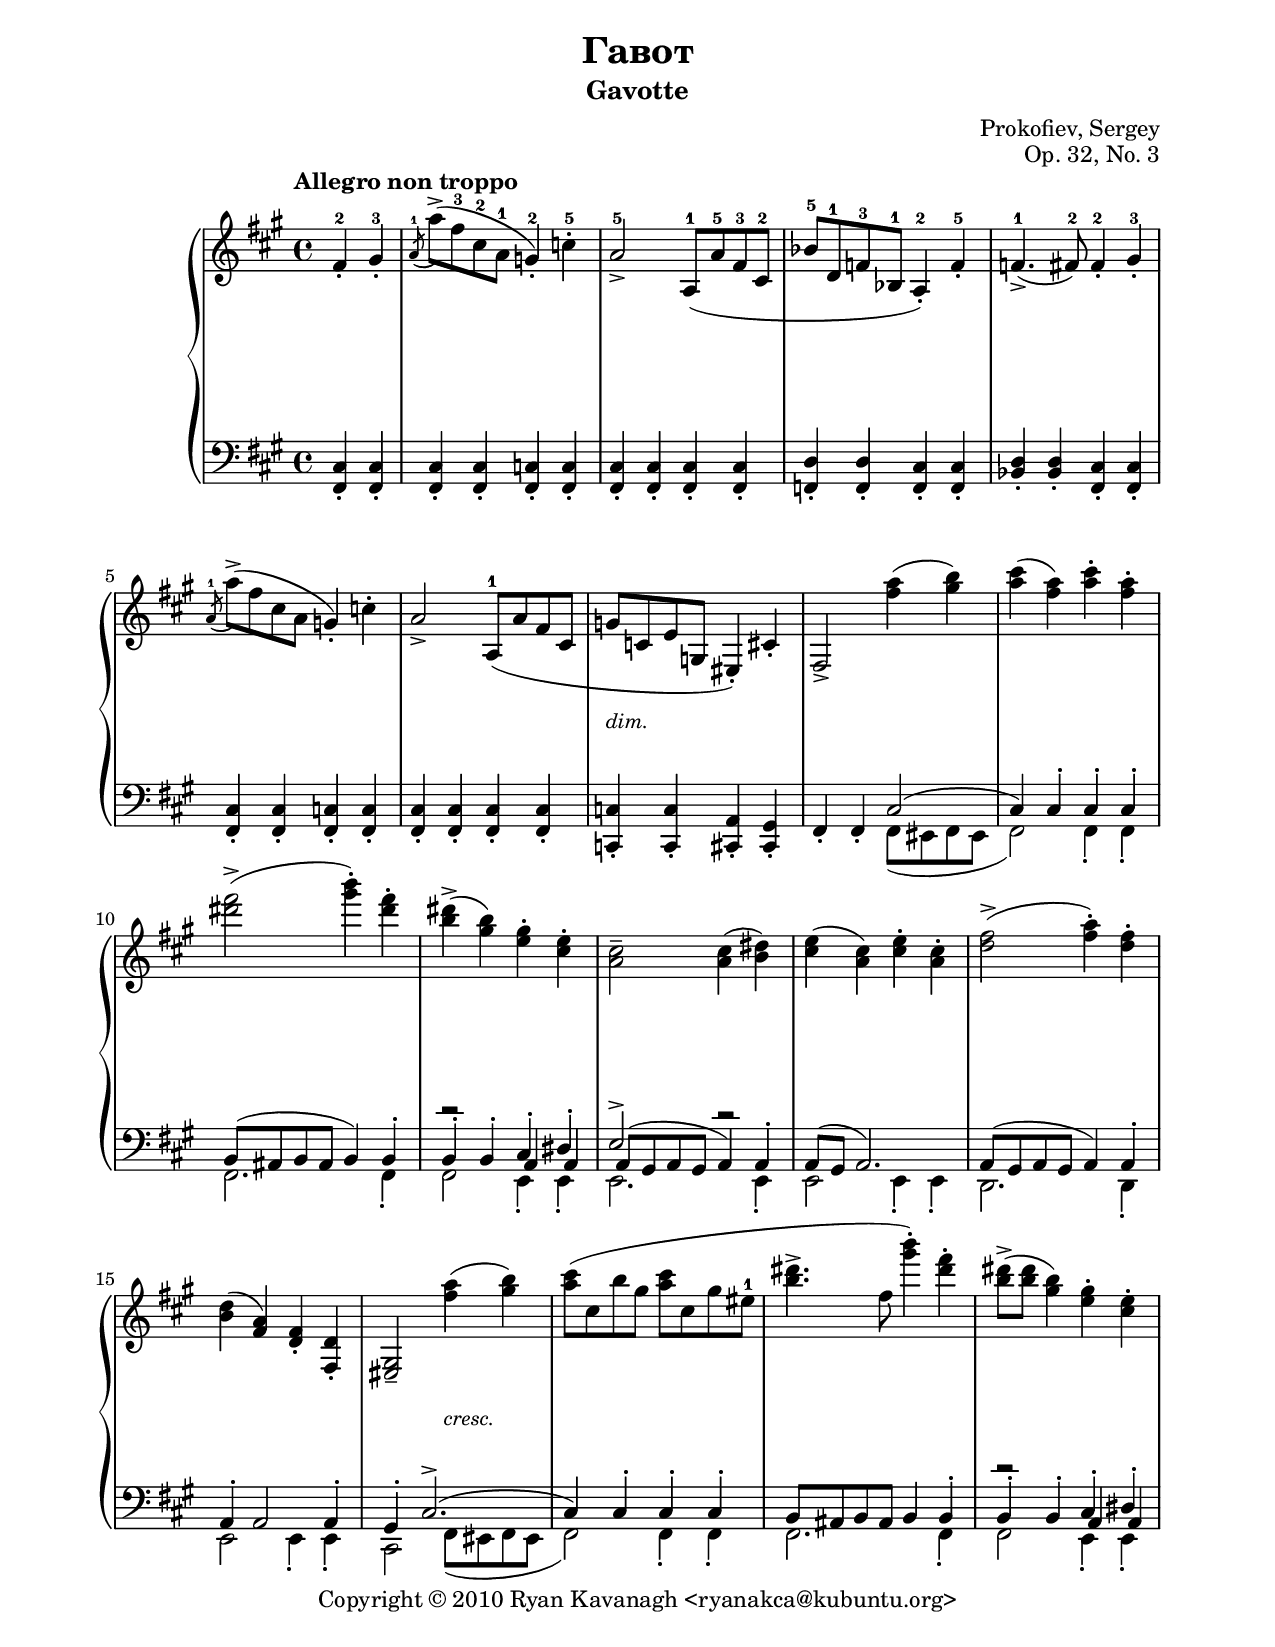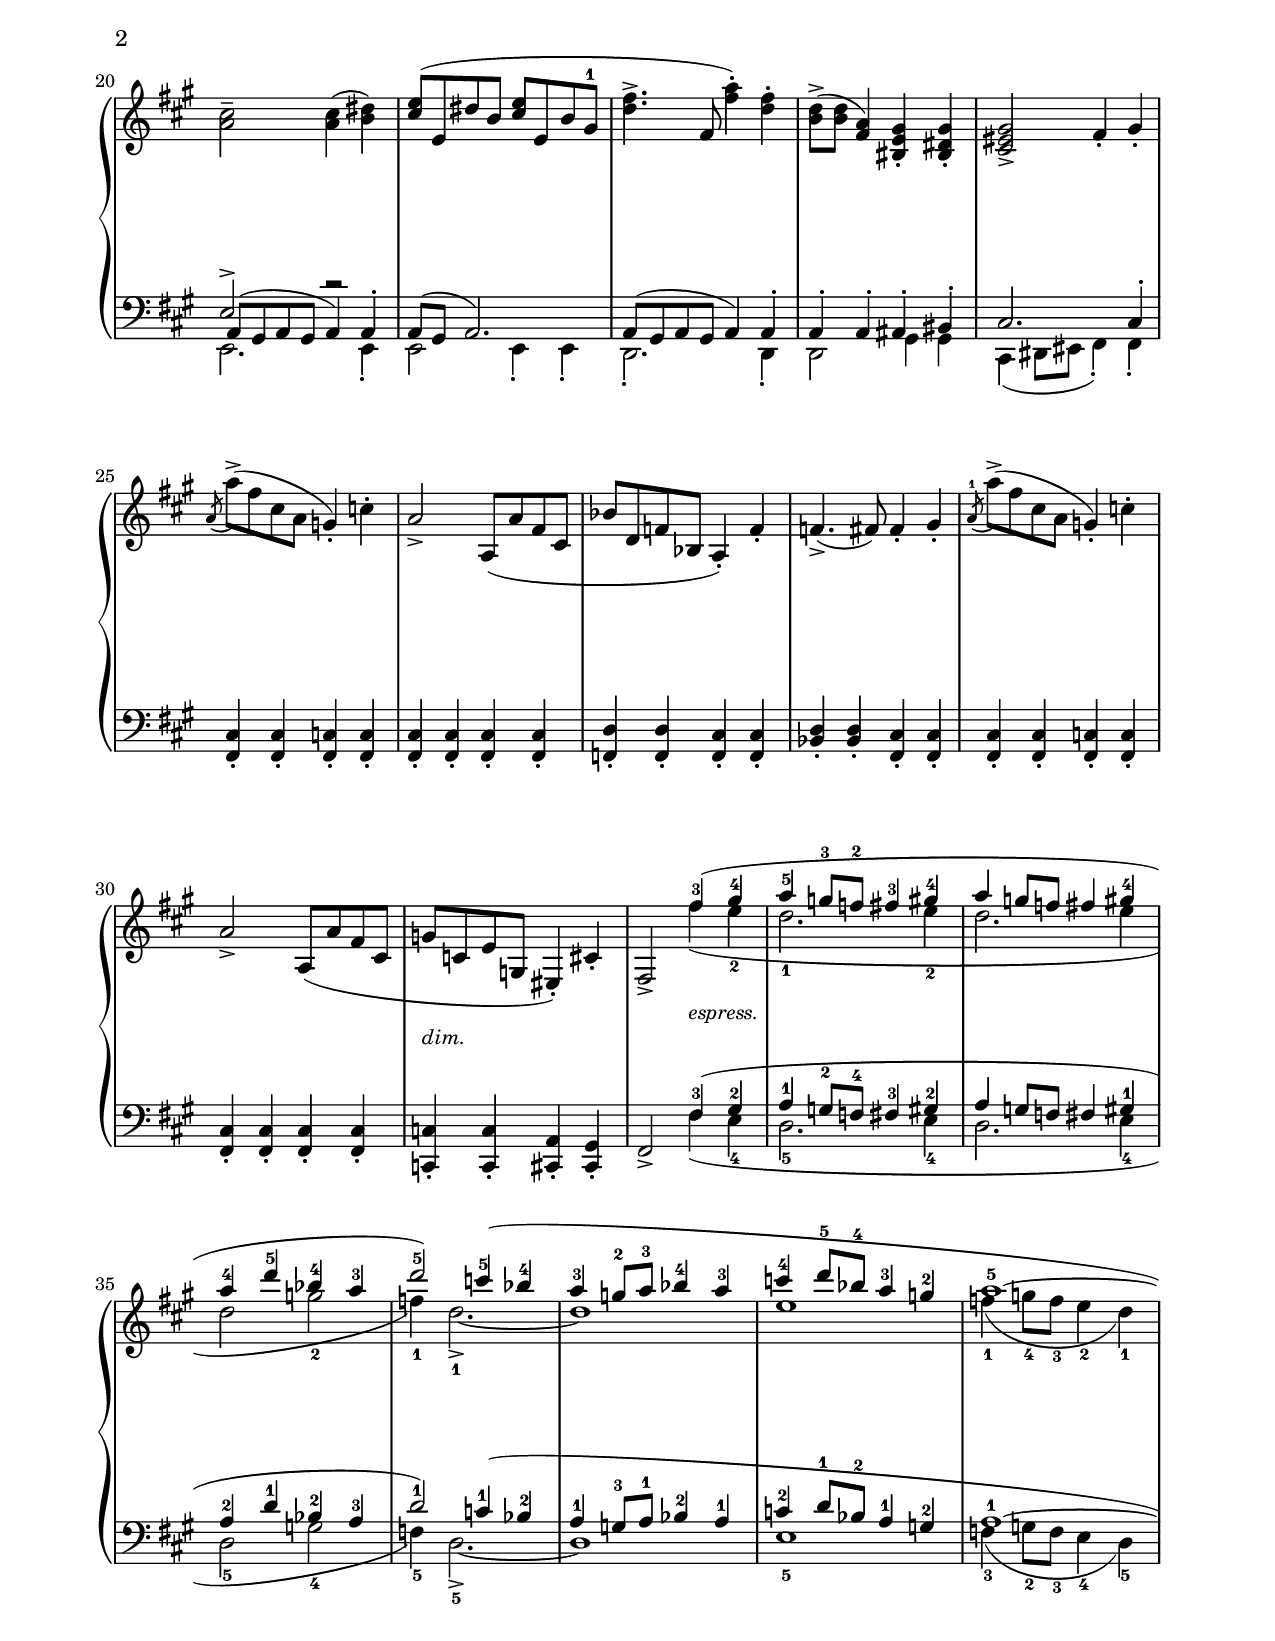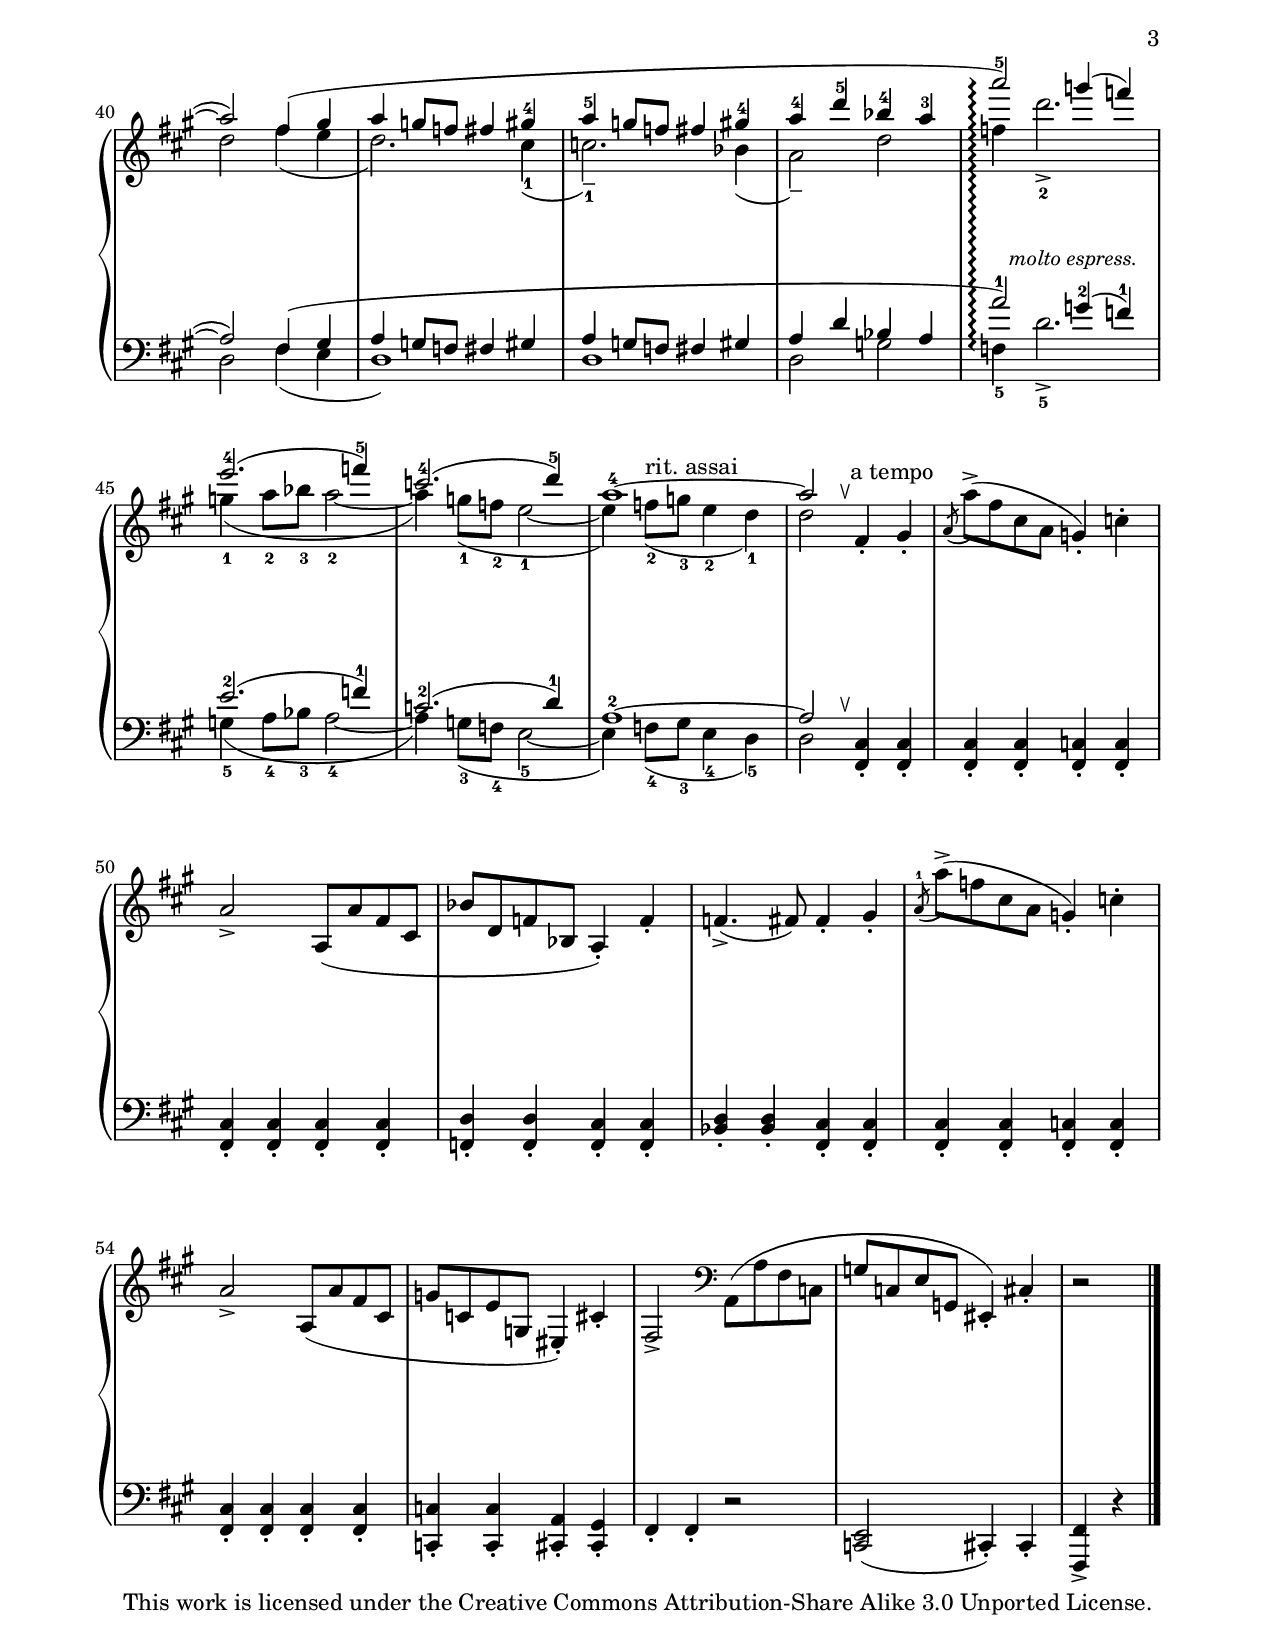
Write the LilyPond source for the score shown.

\version "2.12.2"
#(set-default-paper-size "letter")
\paper {
   #(define dump-extents #t)
   %between-system-padding = #0.1
  %between-system-space = #0.1
  ragged-last-bottom = ##f
  ragged-bottom = ##f


   line-width = 180\mm
  force-assignment = #""
  line-width = #(- line-width (* mm  3.000000))
  %between-system-padding = 0\mm
  %between-system-space = 0\mm

}

\header {
  title = "Гавот"
  subtitle = "Gavotte"
  composer = "Prokofiev, Sergey"
  opus = "Op. 32, No. 3"
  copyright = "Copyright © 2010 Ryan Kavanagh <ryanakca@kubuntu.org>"
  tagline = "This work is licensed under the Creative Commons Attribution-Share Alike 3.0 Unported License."
}

global = {
  \tempo "Allegro non troppo"
  \key fis \minor
  \time 4/4
\set PianoStaff.connectArpeggios = ##t
}

right = \relative c'' {
  \global
  \set PianoStaff.connectArpeggios = ##t
  % En avant la musique !
  \partial 2
  fis,4-.-2 gis-.-3 |
  \acciaccatura a8-1 a'8->( fis-3 cis-2 a-1 g4-.-2)  c-.-5 |
  a2->-5 a,8-1( a'-5 fis-3 cis-2 |
  bes'-5 d,-1 f-3 bes,-1 a4-.-2) f'-.-5 |
  f4.->-1( fis8-2) fis4-.-2 gis4-.-3 |
  \acciaccatura a8-1 a'8->(fis cis a g4-.)  c-. |
  a2-> a,8-1( a' fis cis |
  g' c, e g, eis4-.) cis'-. |
  fis,2-> <fis'' a>4(<gis b>) |
  <a cis>( <fis a>) <a cis>-. <fis a>-. |
  <dis' fis>2->( <gis b>4-.) <dis fis>-. |
  <b dis>->( <gis b>) <e gis>-. <cis e>-. |
  <a cis>2-- <a cis>4( <b dis>) |
  <e cis>( <a, cis>) <e' cis>-. <a, cis>-. |
  <d fis>2->( <fis a>4-.) <d fis>-. |
  <b d>( <fis a>) <d fis>-. <d fis,>-. |
  <eis, gis>2-- <fis'' a>4( <gis b>) |
  <a cis>8( cis, b' gis <a cis> cis, gis' eis-1 |
  <b' dis>4.-> fis8 <gis' b>4-.) <dis fis>-. |
  <b dis>8->(<b dis> <gis b>4) <e gis>-. <cis e>-. |
  <a cis>2-- <a cis>4( <b dis>) |
  <cis e>8( e, dis' b <cis e> e, b' gis-1 |
  <fis' d>4.-> fis,8 <fis' a>4-.) <d fis>4-. |
  <b d>8->(<b d> <fis a>4) <bis, e gis>4-. <bis dis gis>-. |
  <cis eis gis>2-> fis4-. gis-. |
  \acciaccatura a8 a'8->( fis cis a g4-.)  c-. |
  a2-> a,8( a' fis cis |
  bes' d, f bes, a4-.) f'-. |
  f4.->( fis8) fis4-. gis4-. |
  \acciaccatura a8-1 a'8->( fis cis a g4-.)  c-. |
  a2-> a,8( a' fis cis |
  g' c, e g, eis4-.) cis'-. |
  fis,2-> << {
      fis''4-3( gis-4 |
      a-5 g8-3 f-2 fis4-3 gis-4 |
      a g8 f fis4 gis-4 |
      a-4 d-5 bes-4 a-3 |
      d2-5) c4-5( bes-4 |
      a-3 g8-2 a-3 bes4-4 a-3 |
      c-4 d8-5 bes-4 a4-3 g-2 |
      a1-5 ~ |
      a2)
    } \\ {
      fis4( e-2 |
      d2.-1 e4-2 
      d2. e4 |
      d2 g-2 |
      f4-1) d2.->-1 ~ |
      d1 |
      e |
      f4-1( g8-4 f-3 e4-2 d-1) |
      d2
  } >> << {
      fis4( gis |
      a g8 f fis4 gis-4 |
      a-5 g8 f fis4 gis-4 |
      a-4 d-5 bes-4 a-3 |
      \arpeggioArrowUp
      a'2-5 \arpeggio ) g4( f) |
      e2.-4( f4-5) |
      c2.-4( d4-5)
      a1-4 ~ |
      a2
    } \\ {
      fis4( e |
      d2.) cis4-1( |
      c2.---1) bes4-( |
      a2--) d |
      f4\arpeggio d'2.->-2 |
      g,4-1( a8-2 bes-3 a2-2 ~ |
      a4) g8-1( f-2 e2-1 ~ |
      e4) f8-2^\markup{"rit. assai"}( g-3 e4-2 d-1) |
      d2
  } >>  fis,4-.-\tweak #'X-offset #-1 ^\markup{\teeny \musicglyph #"scripts.upbow" }
  -\tweak #'X-offset #-0.5 -\tweak #'Y-offset #4.5 ^\markup{"a tempo"}  gis-. |
  \acciaccatura a8 a'8->( fis cis a g4-.)  c-. |
  a2-> a,8( a' fis cis |
  bes' d, f bes, a4-.) f'-. |
  f4.->( fis8) fis4-.\! gis4-. |
  \acciaccatura a8-1 a'8->(f cis a g4-.)  c-. |
  a2-> a,8( a' fis cis |
  g' c, e g, eis4-.) cis'4-. |
  fis,2-> \clef bass a,8( a' fis c |
  g' c, e g, eis4-.) cis'-. |
  r2 \bar "|."
}

left = \relative c' {
  \clef bass
  \global

  % En avant la musique !
  \partial 2
  <fis,, cis'>4-. <fis cis'>4-. |
  <fis cis'>-. <fis cis'>-. <fis c'>-. <fis c'>-. |
  <fis cis'>-. <fis cis'>-. <fis cis'>-. <fis cis'>-. |
  <f d'>-. <f d'>-. <f cis'>-. <f cis'>-. |
  <bes d>-. <bes d>-. <fis cis'>-. <fis cis'>-. |
  <fis cis'>-. <fis cis'>-. <fis c'>-. <fis c'>-. |
  <fis cis'>-. <fis cis'>-. <fis cis'>-. <fis cis'>-. |
  <c c'>4-. <c c'>-.  <cis a'>-. <cis gis'>-. |
  fis-. fis-. << { cis'2( | cis4) cis-. cis-. cis-. } \\ {fis,8( eis fis eis | fis2) fis4-. fis-.} >> |
  << { b8( ais b ais b4) b-. } \\ { fis2. fis4-.} >> |
  << { r2 cis'4-. dis-. } \\ { fis,2 e4-. e-. } \\ { b'4-. b-. a a } >> |
  << { e'2-> r2 } \\ { e,2. e4-. } \\ { a8( gis a gis a4) a-. } >> |
  << { a8( gis a2.) } \\ { e2 e4-. e-.} >> |
  << { a8( gis a gis a4) a-. } \\ { d,2. d4-. } >>  |
  << { a'4-. a2 a4-. } \\ { e2 e4-. e4-. } >> |
  << { gis4-. cis2.->( | cis4) cis-. cis-. cis-. } \\ { cis,2 fis8( eis fis eis | fis2) fis4-. fis-.} >> |
  << { b8 ais b ais b4 b-. } \\ {fis2. fis4-.} >> |
  << { r2 cis'4-. dis-. } \\ { fis,2 e4-. e-. } \\ { b'4-. b-. a a } >>  |
  << { e'2-> r2 } \\ { e,2. e4-. } \\ { a8( gis a gis a4) a-. } >> |
  << { a8( gis a2.) } \\ { e2 e4-. e-.} >> |
  << { a8( gis a gis a4) a-. } \\ { d,2.-. d4-. } >> |
  << { a'4-. a-. ais-. bis-. } \\ { d,2 gis4 gis } >> |
  << { cis2. cis4-.} \\ {cis,4( dis8 eis fis4-.) fis-. } >> |
  <fis cis'>-. <fis cis'>-. <fis c'>-. <fis c'>-. |
  <fis cis'>-. <fis cis'>-. <fis cis'>-. <fis cis'>-. |
  <f d'>-. <f d'>-. <f cis'>-. <f cis'>-. |
  <bes d>-. <bes d>-. <fis cis'>-. <fis cis'>-. |
  <fis cis'>-. <fis cis'>-. <fis c'>-. <fis c'>-. |
  <fis cis'>-. <fis cis'>-. <fis cis'>-. <fis cis'>-. |
  <c c'>4-. <c c'>-.  <cis a'>-. <cis gis'>-. |
  fis2-> << {
      fis'4-3( gis-2 |
      a-1 g8-2 f-4 fis4-3 gis-2 |
      a g8 f fis4 gis-1 |
      a-2 d-1 bes-2 a-3 |
      d2-1) c4-1( bes-2 |
      a-1 g8-3 a-1 bes4-2 a-1 |
      c-2 d8-1 bes-2 a4-1 g-2 |
      a1-1 ~ |
      a2)
    } \\ {
      fis4( e-4 |
      d2.-5 e4-4 |
      d2. e4-4 |
      d2-5 g-4 |
      f4-5) d2.->-5 ~ |
      d1 |
      e-5 |
      f4-3( g8-2 f-3 e4-4 d-5) |
      d2
  } >>
  << { fis4( gis |
      a g8 f fis4 gis |
      a g8 f fis4 gis |
      a d bes a |\arpeggioArrowDown
      a'2-1\arpeggio ) g4-2( f-1) |
      e2.-2( f4-1) |
      c2.-2( d4-1) |
      a1-2 ~ |
      a2
    } \\ {
      fis4( e |
      d1) |
      d1 |
      d2 g |
      f4-5 \arpeggio d'2.->-5 |
      g,4-5( a8-4 bes-3 a2-4 ~ |
      a4) g8-3( f-4 e2-5~ | % vv: fingering 3 below slur
      e4) f8-4( gis-3 e4-4 d-5) |
      d2
  } >> <fis, cis'>4-.-\tweak #'X-offset #-1 ^\markup{\teeny \musicglyph #"scripts.upbow" } <fis cis'>-. |
  <fis cis'>-. <fis cis'>-. <fis c'>-. <fis c'>-. |
  <fis cis'>-. <fis cis'>-. <fis cis'>-. <fis cis'>-. |
  <f d'>-. <f d'>-. <f cis'>-. <f cis'>-. |
  <bes d>-. <bes d>-. <fis cis'>-. <fis cis'>-. |
  <fis cis'>-. <fis cis'>-. <fis c'>-. <fis c'>-. |
  <fis cis'>-. <fis cis'>-. <fis cis'>-. <fis cis'>-. |
  <c c'>4-. <c c'>-.  <cis a'>-. <cis gis'>-. |
  fis-. fis-. r2 |
  <c e>2( cis4-.) cis4-. |
  \partial 2
  <fis fis,>4-> r4 \bar "|."

}

dynamics = {
  \time 4/4
  \partial 2
  s2\pp|
  s1 | s1 | s1 |
  s4.\< s8 s4\! s4 |
  s1\mf |
  s1 |
  \override TextScript #'Y-extent = #'(1.5 . -1.5)
  s8-\markup{\small\italic "dim."} s8 s8 s8 s4\> s4 |
  s2\! s4\p s4 |
  s1 | s1 |
  s2 s4\< s4\! |
  s1 | s1 | s1 |
  s4\< s2 s4\! |
  \override TextScript #'Y-extent = #'(-2.0 . -2.0)
  s4\> s4\! s4-\markup{\small\italic "cresc."} s4 |
  s1 |
  s32 s32\mf s16 s8 s2. |
  s2 s4\< s4\! |
  s1 | s1 | s1 | s1 |
  s2\> s4\pp s4 |
  s1 | s1 | s1 |
  s4.\< s8 s4 s4 | 
  s1\mf |
  s1 |
  \override TextScript #'Y-extent = #'(1.5 . -1.5)
  s8-\markup{\small\italic "dim."} s8 s8 s8 s4\> s4 |
  \override TextScript #'Y-extent = #'(-1.5 . 1.5)
  s2\! s4\p^\markup{\small\italic "espress." }\< s4\! |
  \override TextScript #'Y-extent = #'(0 . 0) % reset to defaults
  s4\> s4\! s4\< s4\! |
  s4\> s4\! s4\< s4\! |
  s1 | s1 |
  s2\< s4 s4\! | 
  s4\> s2 s4\! |
  s1 |
  s2\p s4\mf s4\< |
  s4\> s4 s4\< s4 |
  s4\> s8 s8\! s4\< s4 |
  s2 s4 s4 |
  \override TextScript #'Y-extent = #'(2.0 . -2.0)
  s4\f-\markup{\small\italic "   molto espress."} s2 s4 |
  s1 |
  s4\> s2 s4\! |
  s4\> s2 s4\! |
  s2\p s4\pp s4 |
  s1 | s1 | s1 |
  s4.\< s8 s4 s4\! |
  s1\mf |
  s1 |
  s4 s4\> s2 |
  s2\! s4\p s4 |
}

\score {
  \new PianoStaff = "PianoStaff" <<
    %#(set-accidental-style 'piano-cautionary)
    \new Staff = "right" << \global \right >>
    \new Dynamics = "Dynamics" \dynamics
    \new Staff = "left" << \global \left >>
  >>

  \layout {
    % define Dynamics context
    \context {
      \type "Engraver_group"
      \name Dynamics
      \alias Voice
      \consists "Output_property_engraver"
      \consists "Piano_pedal_engraver"
      \consists "Script_engraver"
      \consists "New_dynamic_engraver"
      \consists "Dynamic_align_engraver"
      \consists "Text_engraver"
      \consists "Skip_event_swallow_translator"
      \consists "Axis_group_engraver"

      \override DynamicLineSpanner #'Y-offset = #0
      \override TextScript #'font-size = #2
      \override TextScript #'font-shape = #'italic
      \override VerticalAxisGroup #'minimum-Y-extent = #'(-1 . 1)
    }
    % modify PianoStaff context to accept Dynamics context
    \context {
      \PianoStaff
      \accepts Dynamics
    }
  }
}